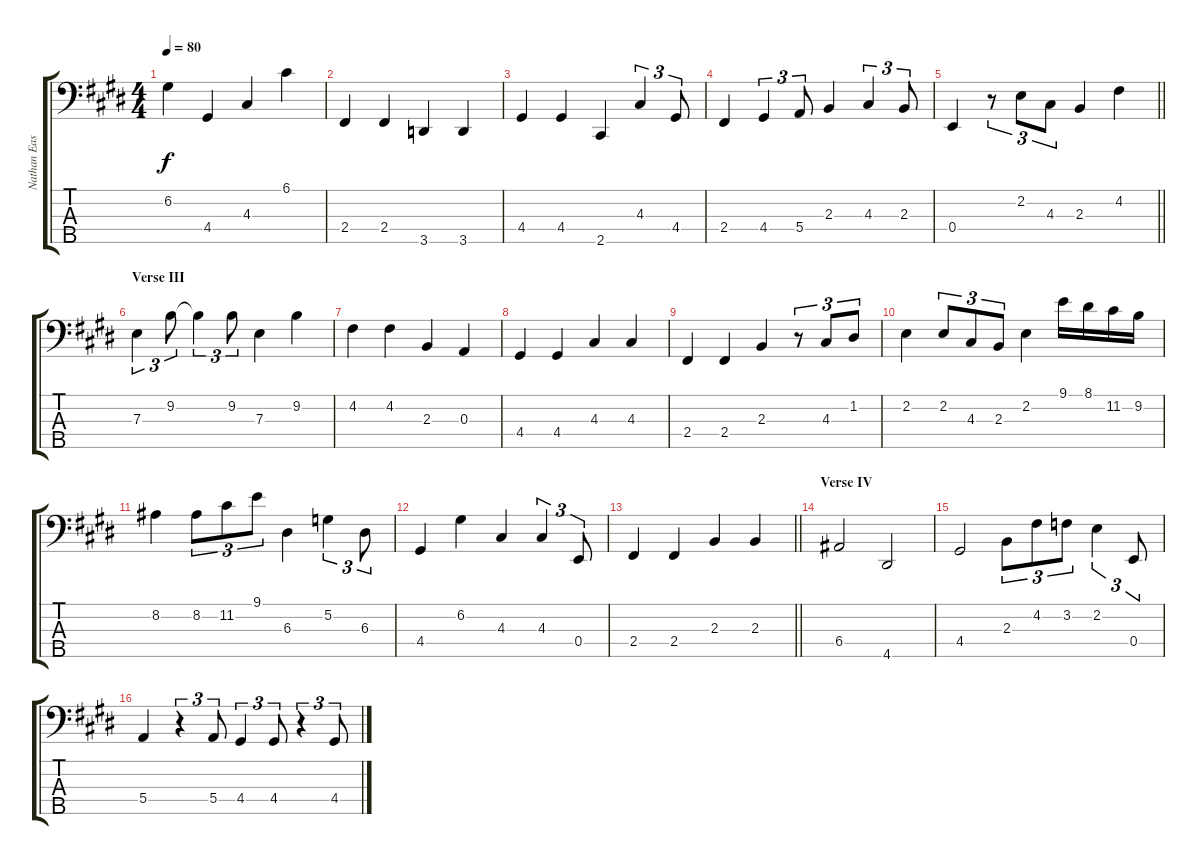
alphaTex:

\track ("Nathan East Bass" "Nathan Eas") {instrument electricbassfinger}
\staff {score tabs}
\tuning (G2 D2 A1 E1 B0) {hide}
\ts (4 4)
\tempo 80
\clef f4
\ks e
6.2.4{dy f} 4.4.4 4.3.4 6.1.4 |
2.4.4 2.4.4 3.5.4 3.5.4 |
4.4.4 4.4.4 2.5.4 4.3.4{tu (3 2)} 4.4.8{tu (3 2)} |
2.4.4 4.4.4{tu (3 2)} 5.4.8{tu (3 2)} 2.3.4 4.3.4{tu (3 2)} 2.3.8{tu (3 2)} |
\barLineRight lightlight
0.4.4 r.8{tu (3 2)} 2.2.8{tu (3 2)} 4.3.8{tu (3 2)} 2.3.4 4.2.4 |
\section ("" "Verse III")
7.3.4{tu (3 2)} 9.2.8{tu (3 2)} 9.2{t}.4{tu (3 2)} 9.2.8{tu (3 2)} 7.3.4 9.2.4 |
4.2.4 4.2.4 2.3.4 0.3.4 |
4.4.4 4.4.4 4.3.4 4.3.4 |
2.4.4 2.4.4 2.3.4 r.8{tu (3 2)} 4.3.8{tu (3 2)} 1.2.8{tu (3 2)} |
2.2.4 2.2.8{tu (3 2)} 4.3.8{tu (3 2)} 2.3.8{tu (3 2)} 2.2.4 9.1.16 8.1.16 11.2.16 9.2.16 |
8.2.4 8.2.8{tu (3 2)} 11.2.8{tu (3 2)} 9.1.8{tu (3 2)} 6.3.4 5.2.4{tu (3 2)} 6.3.8{tu (3 2)} |
4.4.4 6.2.4 4.3.4 4.3.4{tu (3 2)} 0.4.8{tu (3 2)} |
\barLineRight lightlight
2.4.4 2.4.4 2.3.4 2.3.4 |
\section ("" "Verse IV")
6.4.2 4.5.2 |
4.4.2 2.3.8{tu (3 2)} 4.2.8{tu (3 2)} 3.2.8{tu (3 2)} 2.2.4{tu (3 2)} 0.4.8{tu (3 2)} |
5.4.4 r.4{tu (3 2)} 5.4.8{tu (3 2)} 4.4.4{tu (3 2)} 4.4.8{tu (3 2)} r.4{tu (3 2)} 4.4.8{tu (3 2)}
